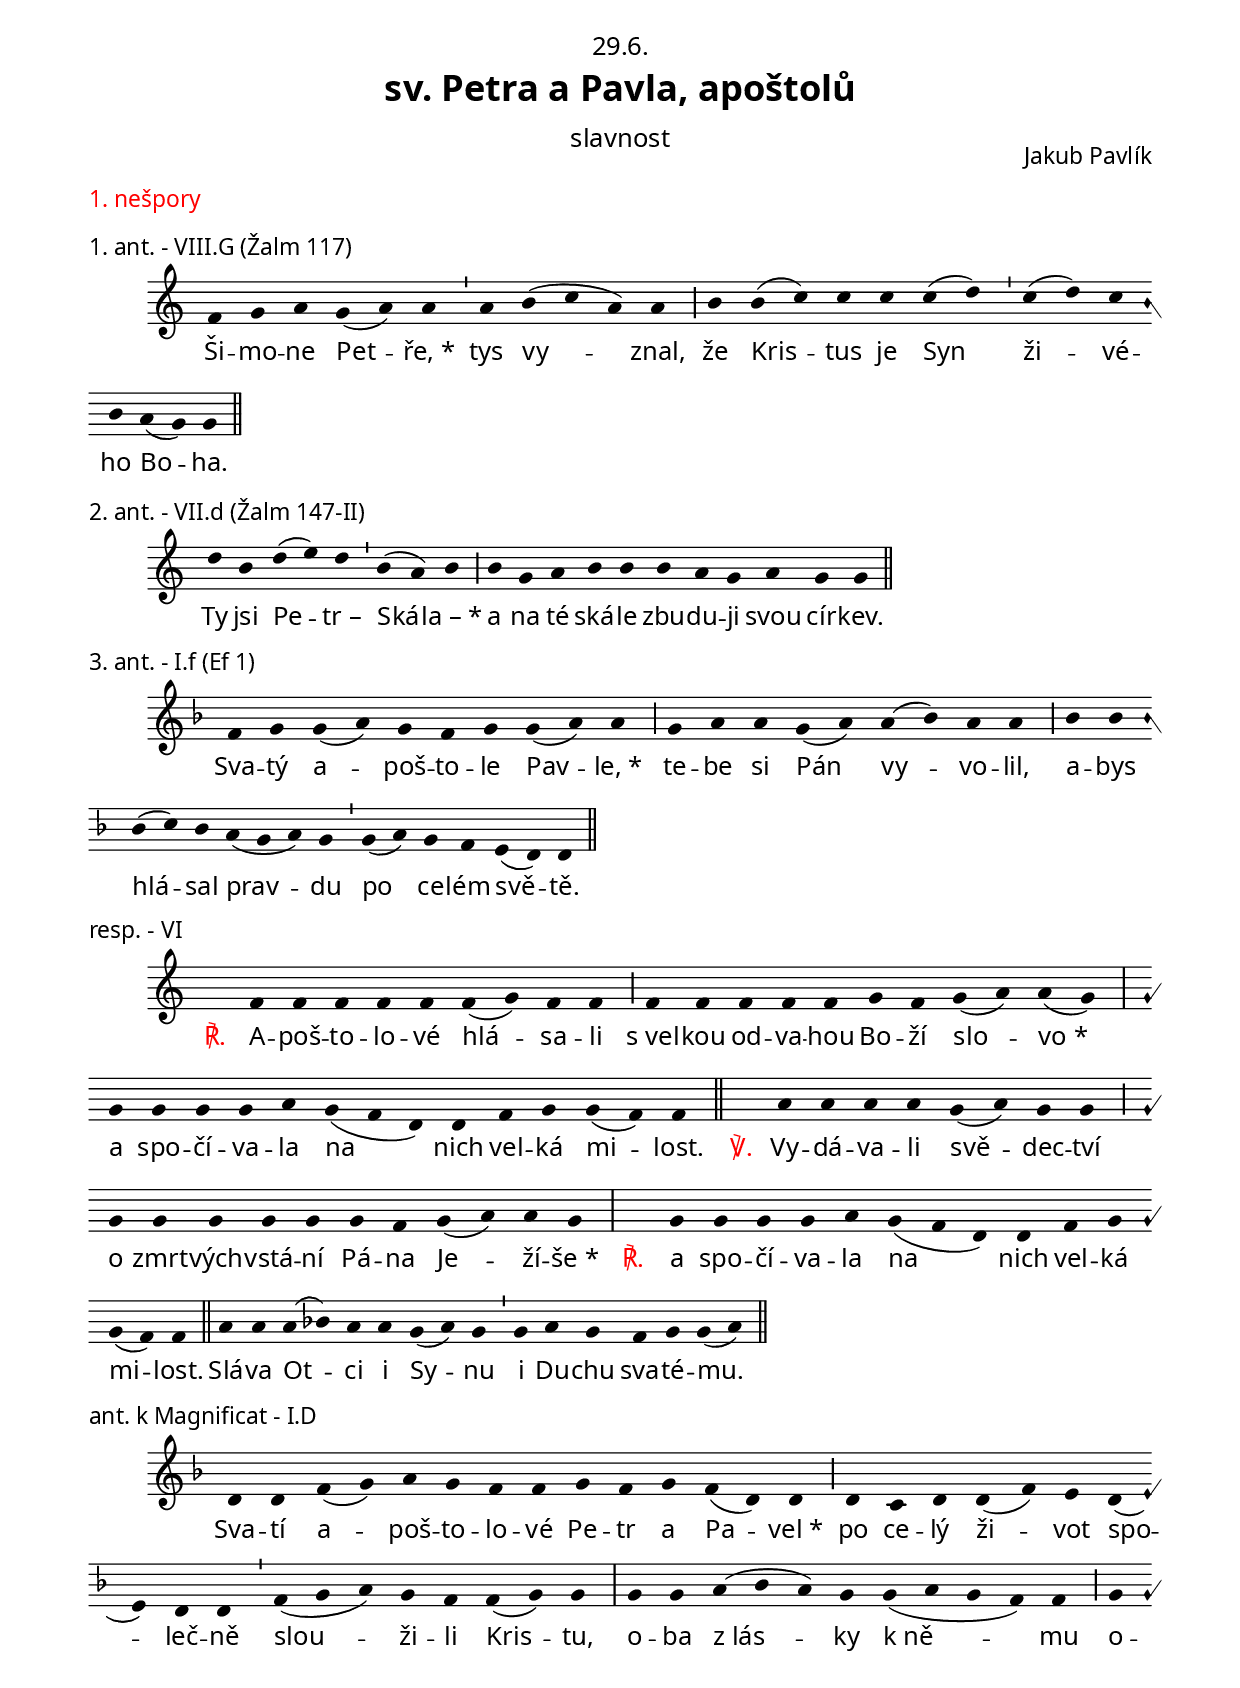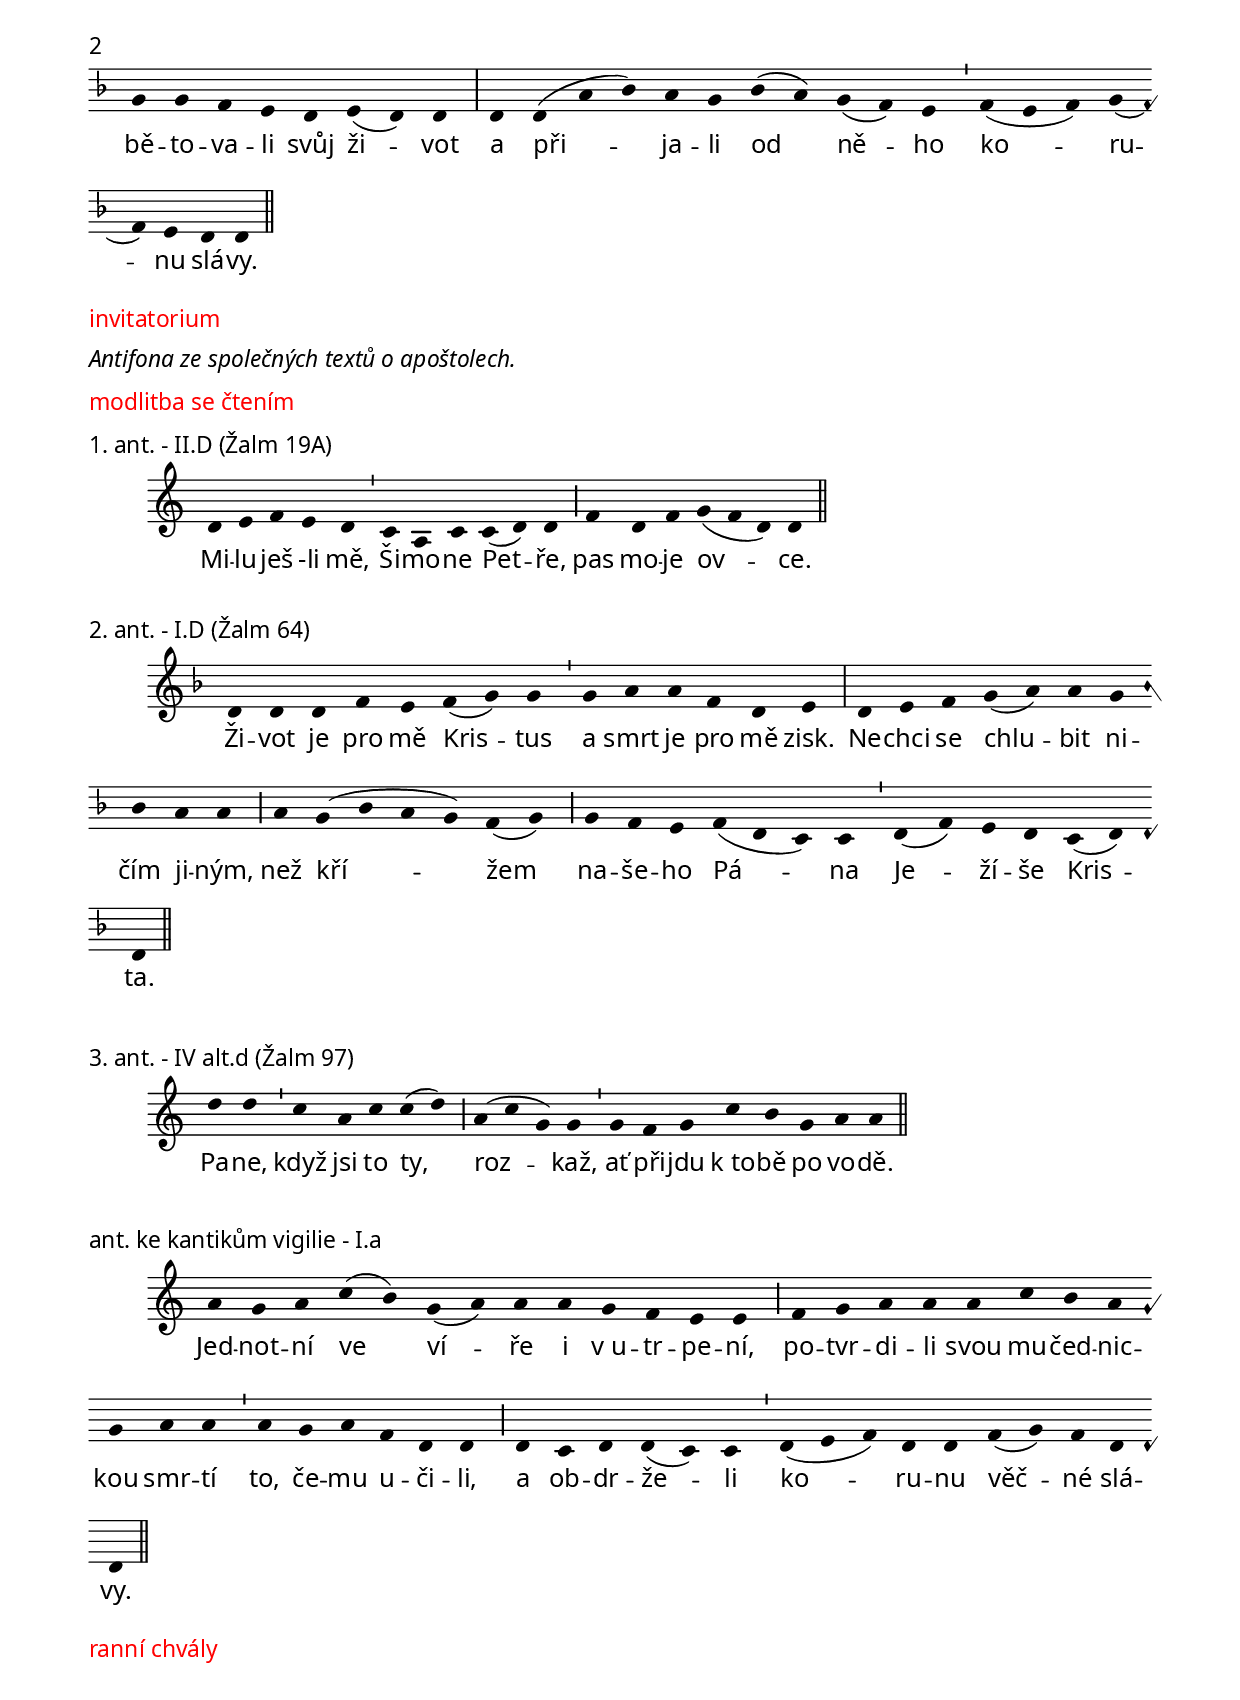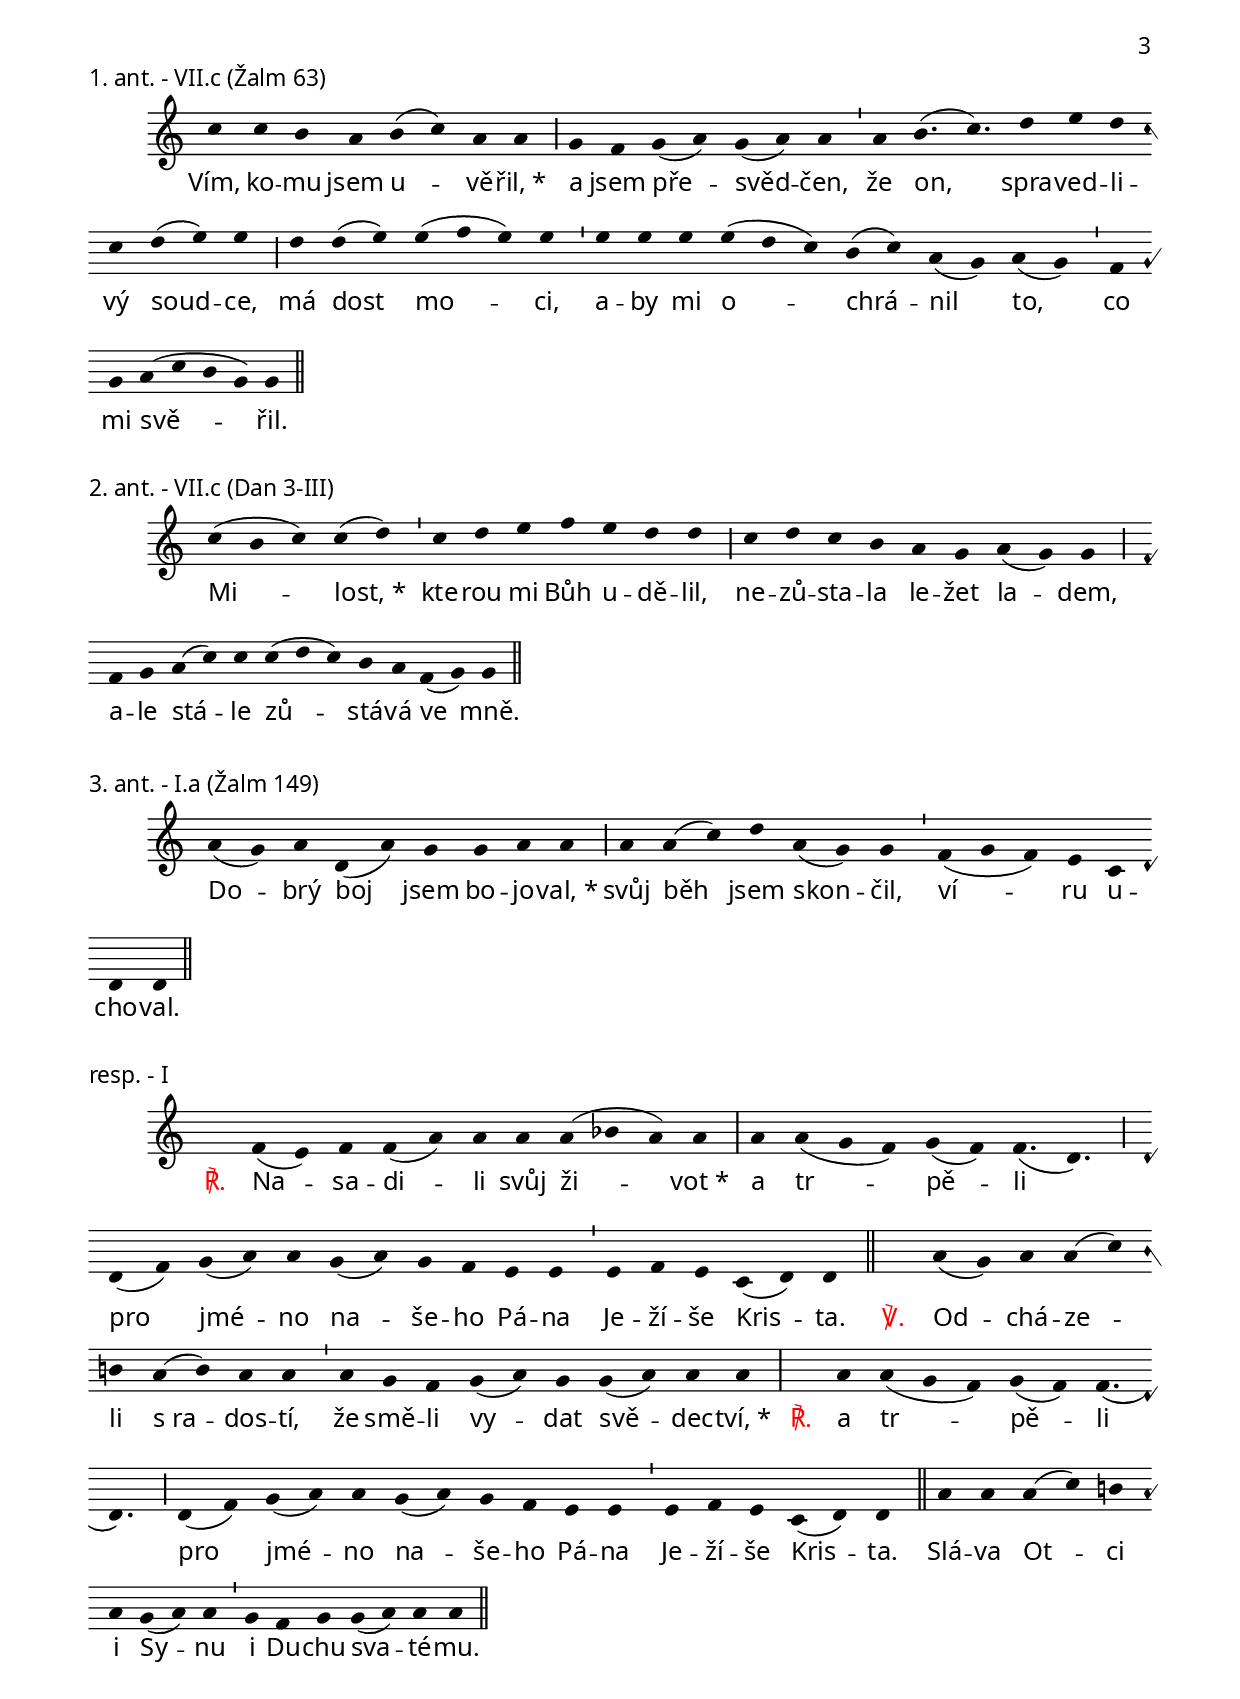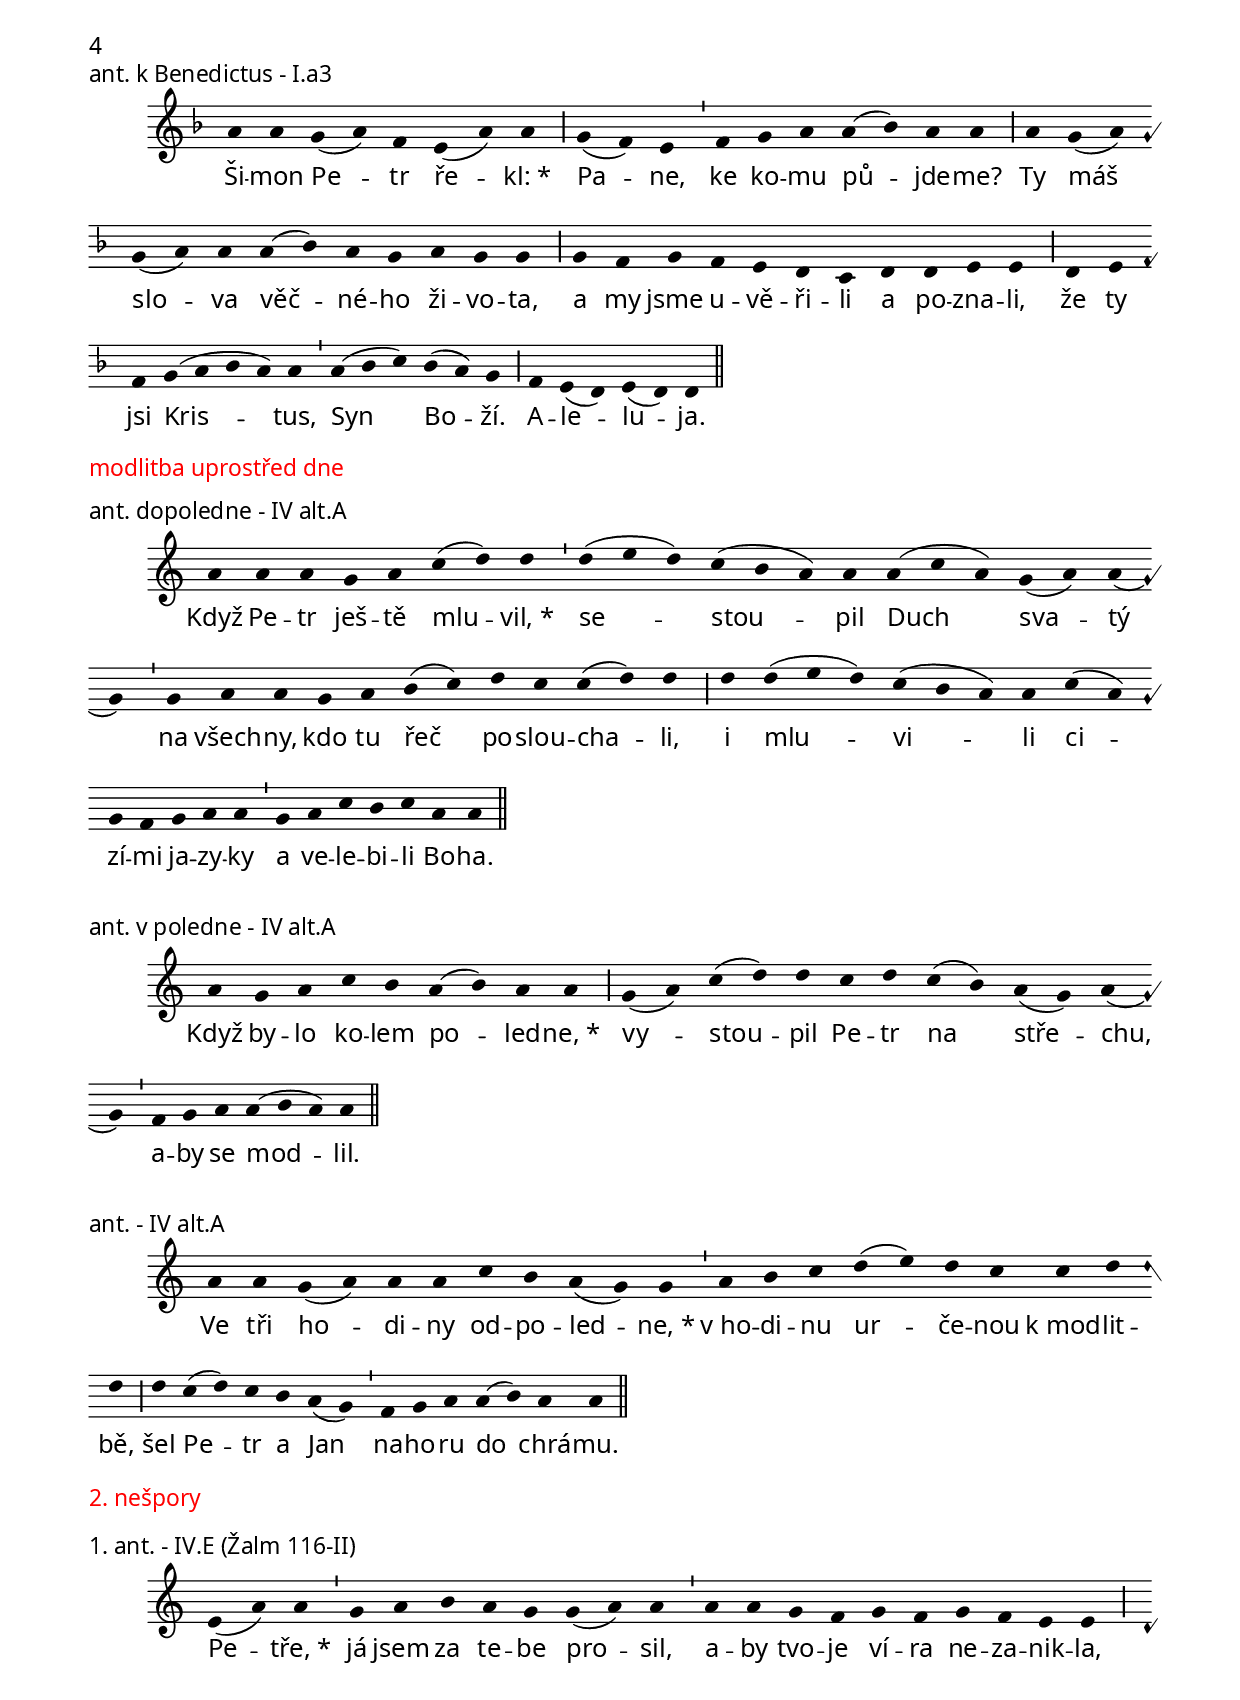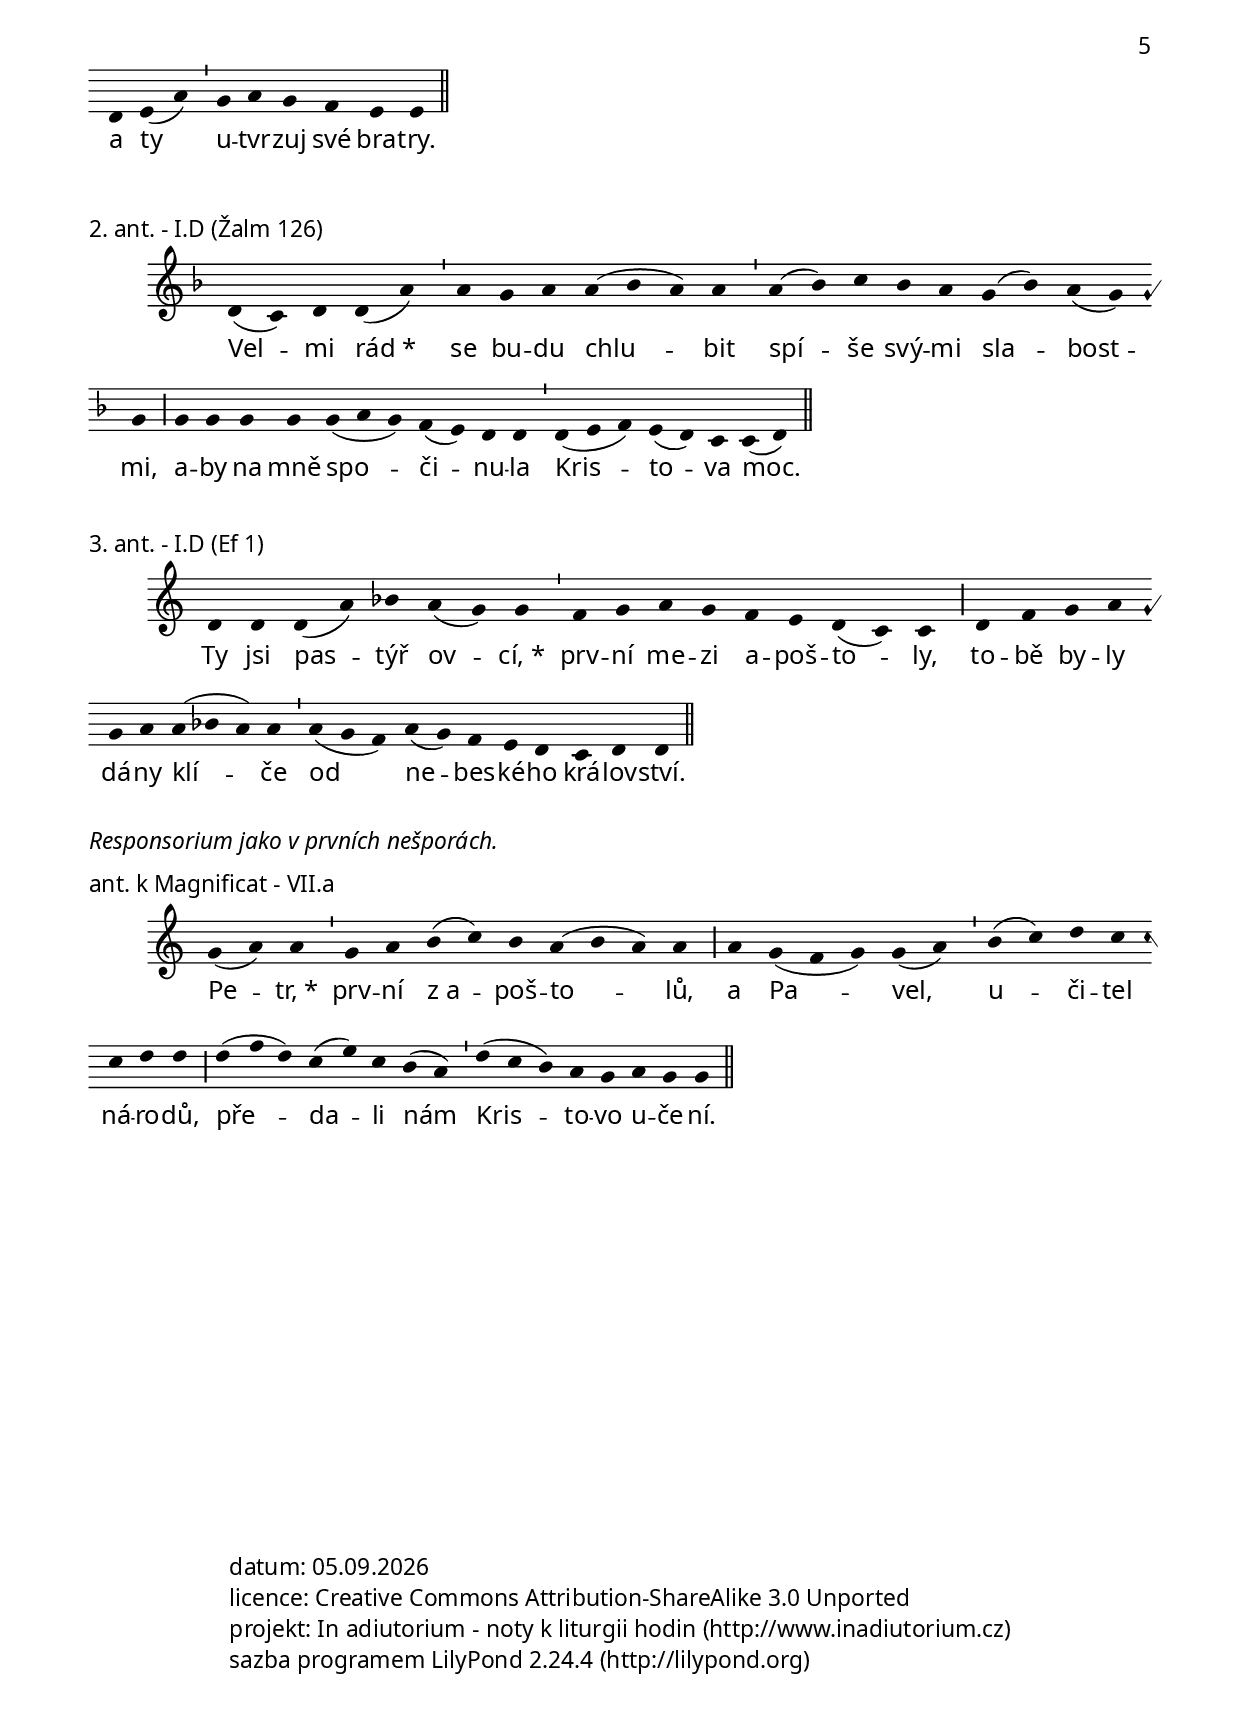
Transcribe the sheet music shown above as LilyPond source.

\version "2.15.37"

\include "../spolecne.ly"
\include "../dilyresponsorii.ly"

\header {
  title = \markup\titleSvatek
            "sv. Petra a Pavla, apoštolů"
            slavnost
            29.6.
  composer = "Jakub Pavlík"
}

\markup {\nadpisHodinka {"1. nešpory"}}

\score {
  \relative c' {
    \choralniRezim
    f4 g a g( a) a \barMin
    a b( c a) a \barMaior b b( c) c c c( d) \barMin c( d) c b a( g) g \barFinalis
  }
  \addlyrics {
    Ši -- mo -- ne Pet -- ře,_*
    tys vy -- znal, že Kris -- tus je Syn ži -- vé -- ho Bo -- ha.
  }
  \header {
    quid = "1. ant."
    modus = "VIII"
    differentia = "G"
    psalmus = "Žalm 117"
    placet = "odsazené _že_ není úplně libé; celkově sice neuráží, ale také žádný zázrak"
    id = "1ne-a1"
    piece = \markup {\sestavTitulek}
  }
}

\score {
  \relative c'' {
    \choralniRezim
    d4 b d( e) d \barMin
    b( a) b \barMaior
    b g a b b b a g a g g \barFinalis
  }
  \addlyrics {
    Ty jsi Pe -- tr_–
    Ská -- la_–_*
    a na té ská -- le zbu -- du -- ji svou cír -- kev.
  }
  \header {
    quid = "2. ant."
    modus = "VII"
    differentia = "d"
    psalmus = "Žalm 147-II"
    id = "1ne-a2"
    piece = \markup {\sestavTitulek}
  }
}

\score {
  \relative c' {
    \choralniRezim
    \key f \major
    f4 g g( a) g f g g( a) a \barMaior
    g a a g( a) a( bes) a a \barMaior
    bes bes bes( c) bes a( g a) g \barMin
    g( a) g f e( d) d \barFinalis
  }
  \addlyrics {
    Sva -- tý a -- poš -- to -- le Pav -- le,_*
    te -- be si Pán vy -- vo -- lil,
    a -- bys hlá -- sal prav -- du
    po ce -- lém svě -- tě.
  }
  \header {
    quid = "3. ant."
    modus = "I"
    differentia = "f"
    psalmus = "Ef 1"
    placet = "druhá půle kolem _pravdu_ je taková těžkopádná"
    id = "1ne-a3"
    piece = \markup {\sestavTitulek}
  }
}

\score {
  \relative c' {
    \choralniRezim

    % R
    \neviditelna f
    f f f f f f( g) f f \barMaior
    f f f f f g f g( a) a( g) \barMax
    g g g g a g( f d) d f g g( f) f \barFinalis
    % V
    \neviditelna a
    a4 a a a g( a) g g \barMaior
    g g g g g g f g( a) a g \barMax
    % R
    \neviditelna a
    g g g g a g( f d) d f g g( f) f \barFinalis
    % Slava
    \respVIdoxologie \barFinalis
  }
  \addlyrics {
    \Response A -- poš -- to -- lo -- vé hlá -- sa -- li
    s_vel -- kou od -- va -- hou Bo -- ží slo -- vo_*
    a spo -- čí -- va -- la na nich vel -- ká mi -- lost.
    \Verse Vy -- dá -- va -- li svě -- dec -- tví
    o zmrt -- vých -- vstá -- ní Pá -- na Je -- ží -- še_*
    \Response a spo -- čí -- va -- la na nich vel -- ká mi -- lost.
    \textRespDoxologie
  }
  \header {
    quid = "resp."
    modus = "VI"
    id = "1ne-r"
    piece = \markup {\sestavTitulekResp}
  }
}

\score {
  \relative c' {
    \key f \major
    \choralniRezim
    d4 d f( g) a g f f g f g f( d) d \barMaior
    d c d d( f) e d( e) d d \barMin f( g a) g f f( g) g \barMax
    g g a( bes a) g g( a g f) f \barMaior g g g f e d e( d) d \barMax
    d d( a' bes) a g bes( a) g( f) e \barMin f( e f) g( f) e d d \barFinalis
  }
  \addlyrics {
    Sva -- tí a -- poš -- to -- lo -- vé Pe -- tr a Pa -- vel_*
    po ce -- lý ži -- vot spo -- leč -- ně slou -- ži -- li Kris -- tu,
    o -- ba z_lás -- ky k_ně -- mu o -- bě -- to -- va -- li svůj ži -- vot
    a při -- ja -- li od ně -- ho ko -- ru -- nu slá -- vy.
  }
  \header {
    quid = "ant. k Magnificat"
    modus = "I"
    differentia = "D"
    psalmus = ""
    placet = "melodie _apoštolové_ si nerozumí s přirozeným přízvukem"
    id = "1ne-amag"
    piece = \markup {\sestavTitulekBezZalmu}
  }
}

\markup {\nadpisHodinka {"invitatorium"}}

\markup\italic{Antifona ze společných textů o apoštolech.}

\markup {\nadpisHodinka {"modlitba se čtením"}}

\score {
  \relative c' {
    \choralniRezim
    d4 e f e d \barMin
    c a c c( d) d \barMaior
    f d f g( f d) d \barFinalis
  }
  \addlyrics {
    Mi -- lu -- ješ -li mě,
    Ši -- mo -- ne Pet -- ře,
    pas mo -- je ov -- ce.
  }
  \header {
    quid = "1. ant."
    modus = "II"
    differentia = "D"
    psalmus = "Žalm 19A"
    id = "mc-a1"
    piece = \markup {\sestavTitulek}
  }
}

\score {
  \relative c' {
    \choralniRezim
    \key f \major
    d4 d d f e f( g) g \barMin
    g a a f d e \barMax
    d e f g( a) a g bes a a \barMaior
    a g( bes a g) f( g) \barMaior
    g f e f( d c) c \barMin
    d( f) e d c( d) d \barFinalis
  }
  \addlyrics {
    Ži -- vot je pro mě Kris -- tus
    a smrt je pro mě zisk.
    Ne -- chci se chlu -- bit ni -- čím ji -- ným,
    než kří -- žem
    na -- še -- ho Pá -- na
    Je -- ží -- še Kris -- ta.
  }
  \header {
    quid = "2. ant."
    modus = "I"
    differentia = "D"
    psalmus = "Žalm 64"
    fial = "pust_svatytyden.ly#odpo"
    id = "mc-a2"
    piece = \markup {\sestavTitulek}
  }
}

\score {
  \relative c'' {
    \choralniRezim
    d4 d \barMin c a c c( d) \barMaior
    a( c g) g \barMin
    g f g c b g a a \barFinalis
  }
  \addlyrics {
    Pa -- ne, když jsi to ty,
    roz -- kaž,
    ať při -- jdu k_to -- bě po vo -- dě.
  }
  \header {
    quid = "3. ant."
    modus = "IV alt"
    differentia = "d"
    psalmus = "Žalm 97"
    id = "mc-a3"
    piece = \markup {\sestavTitulek}
  }
}

\score {
  \relative c'' {
    \choralniRezim
    a4 g a c( b) g( a) a a g f e e \barMaior
    f g a a a c b a g a a \barMin
    a g a f d d \barMaior
    d c d d( c) c \barMin
    d( e f) d d f( g) f d d \barFinalis
  }
  \addlyrics {
    Jed -- not -- ní ve ví -- ře i v_u -- tr -- pe -- ní,
    po -- tvr -- di -- li svou mu -- čed -- nic -- kou smr -- tí
    to, če -- mu u -- či -- li,
    a ob -- dr -- že -- li
    ko -- ru -- nu věč -- né slá -- vy.
  }
  \header {
    quid = "ant. ke kantikům vigilie"
    modus = "I"
    differentia = "a"
    psalmus = ""
    id = "mc-avig"
    piece = \markup {\sestavTitulekBezZalmu}
  }
}

\markup {\nadpisHodinka {"ranní chvály"}}

\score {
  \relative c'' {
    \choralniRezim
    c4 c b a b( c) a a \barMaior
    g f g( a) g( a) a \barMin a b4.( c) d4 e d c d( e) e \barMaior
    d d( e) e( f e) e \barMin
    e e e e( d c) b( c) a( g) a( g) \barMin f g a( c b g) g \barFinalis
  }
  \addlyrics {
    Vím, ko -- mu jsem u -- vě -- řil,_*
    a jsem pře -- svěd -- čen, že on, spra -- ved -- li -- vý soud -- ce,
    má dost mo -- ci,
    a -- by mi o -- chrá -- nil to, co mi svě -- řil.
  }
  \header {
    quid = "1. ant."
    modus = "VII"
    differentia = "c"
    psalmus = "Žalm 63"
    placet = "_přesvědčen_ je nepříliš zpěvné"
    id = "rch-a1"
    piece = \markup {\sestavTitulek}
  }
}

\score {
  \relative c'' {
    \choralniRezim
    c4( b c) c( d) \barMin c d e f e d d \barMaior
    c d c b a g a( g) g \barMaior
    f g a( c) c c( d c) b a f( g) g \barFinalis
  }
  \addlyrics {
    Mi -- lost,_* kte -- rou mi Bůh u -- dě -- lil,
    ne -- zů -- sta -- la le -- žet la -- dem,
    a -- le stá -- le zů -- stá -- vá ve mně.
  }
  \header {
    quid = "2. ant."
    modus = "VII"
    differentia = "c"
    psalmus = "Dan 3-III"
    placet = "závěr netypický a nelibý"
    id = "rch-a2"
    piece = \markup {\sestavTitulek}
  }
}

\score {
  \relative c'' {
    \choralniRezim
    a4( g) a d,( a') g g a a \barMaior
    a a( c) d a( g) g \barMin
    f( g f) e c d d \barFinalis
  }
  \addlyrics {
    Do -- brý boj jsem bo -- jo -- val,_*
    svůj běh jsem skon -- čil,
    ví -- ru u -- cho -- val.
  }
  \header {
    quid = "3. ant."
    modus = "I"
    differentia = "a"
    psalmus = "Žalm 149"
    placet = "_boj_ a _běh jsem_ jsou takové dryjáčnické"
    id = "rch-a3"
    piece = \markup {\sestavTitulek}
  }
}

\score {
  \relative c' {
    \choralniRezim

    % R
    \neviditelna f
    f4( e) f f( a) a a a( bes a) a \barMax
    a a( g f) g( f) f4.( d) \barMaior
    d4( f) g( a) a g( a) g f e e \barMin
    e f e c( d) d \barFinalis
    % V
    \neviditelna a
    a'4( g) a a( c) b! a( b) a a \barMin
    a g f g( a) g g( a) a a \barMax
    % R
    \neviditelna a
    a a( g f) g( f) f4.( d) \barMaior
    d4( f) g( a) a g( a) g f e e \barMin
    e f e c( d) d \barFinalis
    % Slava
    a'4 a a( c) b! a g( a) a \barMin g f g g( a) a a \barFinalis
  }
  \addlyrics {
    \Response Na -- sa -- di -- li svůj ži -- vot_*
    a tr -- pě -- li
    pro jmé -- no na -- še -- ho Pá -- na
    Je -- ží -- še Kris -- ta.
    \Verse Od -- chá -- ze -- li s_ra -- dos -- tí,
    že smě -- li vy -- dat svě -- dec -- tví,_*
    \Response a tr -- pě -- li
    pro jmé -- no na -- še -- ho Pá -- na
    Je -- ží -- še Kris -- ta.
    \textRespDoxologie
  }
  \header {
    quid = "resp."
    modus = "I"
    placet = "celkově nic moc; 
    fatální chybou pak je dlouhé melisma na _tr_ na prominentním místě 
    (první slabika slova nesoucího klíčový význam)"
    id = "rch-r"
    piece = \markup {\sestavTitulekResp}
  }
}

\score {
  \relative c'' {
    \key f \major
    \choralniRezim
    a4 a g( a) f e( a) a \barMaior
    g( f) e \barMin f g a a( bes) a a \barMaior
    a g( a) g( a) a a( bes) a g a g g \barMaior
    g f g f e d c d d e e \barMaior
    d e f g( a bes a) a \barMin a( bes c) bes( a) g \barMaior
    f e( d) e( d) d \barFinalis
  }
  \addlyrics {
    Ši -- mon Pe -- tr ře -- kl:_*
    % Je to spravne prelozene? Neni lepsi "Ke komu bychom sli?"
    Pa -- ne, ke ko -- mu pů -- jde -- me?
    Ty máš slo -- va věč -- né -- ho ži -- vo -- ta,
    a my jsme u -- vě -- ři -- li a po -- zna -- li,
    že ty jsi Kris -- tus, Syn Bo -- ží.
    A -- le -- lu -- ja.
  }
  \header {
    quid = "ant. k Benedictus"
    modus = "I"
    differentia = "a3"
    psalmus = ""
    id = "rch-aben"
    piece = \markup {\sestavTitulekBezZalmu}
  }
}

\markup {\nadpisHodinka {"modlitba uprostřed dne"}}

\score {
  \relative c'' {
    \choralniRezim
    a4 a a g a c( d) d \barMin
    d( e d) c( b a) a a( c a) g( a) a( g) \barMin
    g a a g a b( c) d c c( d) d \barMaior
    d d( e d) c( b a) a c( a) g f g a a \barMin
    g a c b c a a \barFinalis
  }
  \addlyrics {
    Když Pe -- tr ješ -- tě mlu -- vil,_*
    se -- stou -- pil Duch sva -- tý
    na všech -- ny, kdo tu řeč po -- slou -- cha -- li,
    i mlu -- vi -- li ci -- zí -- mi ja -- zy -- ky
    a ve -- le -- bi -- li Bo -- ha.
  }
  \header {
    quid = "ant. dopoledne"
    modus = "IV alt"
    differentia = "A"
    psalmus = ""
    id = "tercie"
    piece = \markup {\sestavTitulekBezZalmu}
  }
}

\score {
  \relative c'' {
    \choralniRezim
    a4 g a c b a( b) a a \barMaior
    g( a) c( d) d c d c( b) a( g) a( g) \barMin
    f g a a( b a) a \barFinalis
  }
  \addlyrics {
    Když by -- lo ko -- lem po -- led -- ne,_*
    vy -- stou -- pil Pe -- tr na stře -- chu,
    a -- by se mod -- lil.
  }
  \header {
    quid = "ant. v poledne"
    modus = "IV alt"
    differentia = "A"
    psalmus = ""
    placet = "nejsem si jist, že opravdu patří deklarovanému modu"
    id = "sexta"
    piece = \markup {\sestavTitulekBezZalmu}
  }
}

\score {
  \relative c'' {
    \choralniRezim
    a4 a g( a) a a c b a( g) g \barMin
    a b c d( e) d c c d d \barMaior
    d c( d) c b a( g) \barMin f g a a( b) a a \barFinalis
  }
  \addlyrics {
    Ve tři ho -- di -- ny od -- po -- led -- ne,_*
    v_ho -- di -- nu ur -- če -- nou k_mod -- lit -- bě,
    šel Pe -- tr a Jan na -- ho -- ru do chrá -- mu.
  }
  \header {
    quid = "ant."
    modus = "IV alt"
    differentia = "A"
    psalmus = ""
    id = "nona"
    piece = \markup {\sestavTitulekBezZalmu}
  }
}

\markup {\nadpisHodinka {"2. nešpory"}}

\score {
  \relative c' {
    \choralniRezim
    e( a) a \barMin g a b a g g( a) a \barMin
    a a g f g f g f e e \barMaior
    d e( a) \barMin g a g f e e \barFinalis
  }
  \addlyrics {
    Pe -- tře,_* já jsem za te -- be pro -- sil,
    a -- by tvo -- je ví -- ra ne -- za -- nik -- la,
    a ty u -- tvr -- zuj své bra -- try.
  }
  \header {
    quid = "1. ant."
    modus = "IV"
    differentia = "E"
    psalmus = "Žalm 116-II"
    placet = "retardace na _a ty_ se mi jeví nepatřičná"
    id = "2ne-a1"
    piece = \markup {\sestavTitulek}
  }
}

\score {
  \relative c' {
    \choralniRezim
    \key f \major
    d4( c) d d( a') \barMin a g a a( bes a) a \barMin a( bes) c bes a g( bes) a( g) g \barMaior
    g g g g g( a g) f( e) d d \barMin d( e f) e( d) c c( d) \barFinalis
  }
  \addlyrics {
    Vel -- mi rád_* se bu -- du chlu -- bit spí -- še svý -- mi sla -- bost -- mi,
    a -- by na mně spo -- či -- nu -- la Kris -- to -- va moc.
  }
  \header {
    quid = "2. ant."
    modus = "I"
    differentia = "D"
    psalmus = "Žalm 126"
    placet = "_Kristova moc_ lépe"
    id = "2ne-a2"
    piece = \markup {\sestavTitulek}
  }
}

\score {
  \relative c' {
    \choralniRezim
    d4 d d( a') bes a( g) g \barMin
    f g a g f e d( c) c \barMaior
    d f g a g a a( bes a) a \barMin
    a( g f) a( g) f e d c d d \barFinalis
  }
  \addlyrics {
    Ty jsi pas -- týř ov -- cí,_*
    prv -- ní me -- zi a -- poš -- to -- ly,
    to -- bě by -- ly dá -- ny klí -- če
    od ne -- bes -- ké -- ho krá -- lov -- ství.
  }
  \header {
    quid = "3. ant."
    modus = "I"
    differentia = "D"
    psalmus = "Ef 1"
    placet = "_byly dány_ a _nebeského_ je divné."
    id = "2ne-a3"
    piece = \markup {\sestavTitulek}
  }
}

\markup\italic{Responsorium jako v prvních nešporách.}

\score {
  \relative c'' {
    \choralniRezim
    g4( a) a \barMin g a b( c) b a( b a) a \barMaior
    a g( f g) g( a) \barMin b( c) d c c d d \barMaior
    d( f d) c( e) c b( a) \barMin d( c b) a g a g g \barFinalis
  }
  \addlyrics {
    Pe -- tr,_* prv -- ní z_a -- poš -- to -- lů,
    a Pa -- vel, u -- či -- tel ná -- ro -- dů,
    pře -- da -- li nám Kris -- to -- vo u -- če -- ní.
  }
  \header {
    quid = "ant. k Magnificat"
    modus = "VII"
    differentia = "a"
    psalmus = ""
    placet = "~; zkusit upravit zejm. začátek a příp. připravit zcela nezávislé alternativy"
    id = "2ne-amag"
    piece = \markup {\sestavTitulekBezZalmu}
  }
}